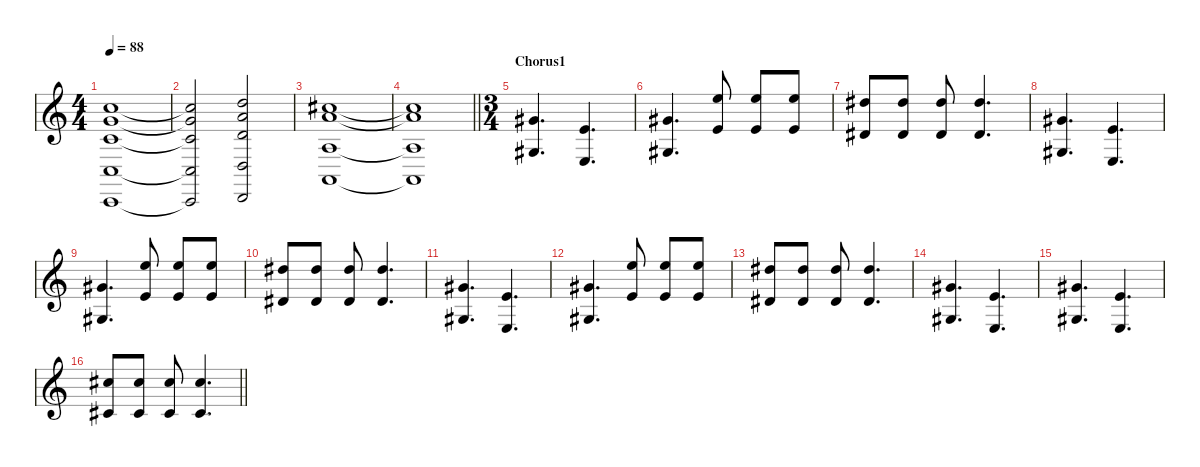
\defaultSystemsLayout 4
\hideDynamics
\bracketExtendMode nobrackets
\singleTrackTrackNamePolicy hidden
\multiTrackTrackNamePolicy hidden
\firstSystemTrackNameMode fullname
\otherSystemsTrackNameOrientation horizontal
\track ("Amb" "org.") {instrument drawbarorgan}
\staff {score}
\tuning (Db4 A3 E3 A2 E2 A1)
\ts (4 4)
\tempo 88
\clef g2
\ks c
(11.1 10.2 8.3 3.4 3.6).1{dy f beam Up} |
(11.1{t} 10.2{t} 8.3{t} 3.4{t} 3.6{t}).2{beam Up} (13.1 12.2 10.3 5.4 5.6).2{beam Up} |
(12.1{acc #} 12.2 5.3 5.5).1{beam Up} |
\barLineRight lightlight
(12.1{t acc #} 12.2{t} 5.3{t} 5.5{t}).1{beam Up} |
\ts (3 4)
\beaming (8 2 2 2)
\section ("" "Chorus1")
(11.2{acc #} 11.4{acc #}).4{d beam Up} (7.2 7.4).4{d beam Up} |
(11.2{acc #} 11.4{acc #}).4{d beam Up} (15.1 12.3).8{beam Up} (15.1 12.3).8{beam Up} (15.1 12.3).8{beam Up} |
(14.1{acc #} 11.3{acc #}).8{beam Up} (14.1{acc #} 11.3{acc #}).8{beam Up} (14.1{acc #} 11.3{acc #}).8{beam Up} (14.1{acc #} 11.3{acc #}).4{d beam Up} |
(11.2{acc #} 11.4{acc #}).4{d beam Up} (7.2 7.4).4{d beam Up} |
(11.2{acc #} 11.4{acc #}).4{d beam Up} (15.1 12.3).8{beam Up} (15.1 12.3).8{beam Up} (15.1 12.3).8{beam Up} |
(14.1{acc #} 11.3{acc #}).8{beam Up} (14.1{acc #} 11.3{acc #}).8{beam Up} (14.1{acc #} 11.3{acc #}).8{beam Up} (14.1{acc #} 11.3{acc #}).4{d beam Up} |
(11.2{acc #} 11.4{acc #}).4{d beam Up} (7.2 7.4).4{d beam Up} |
(11.2{acc #} 11.4{acc #}).4{d beam Up} (15.1 12.3).8{beam Up} (15.1 12.3).8{beam Up} (15.1 12.3).8{beam Up} |
(14.1{acc #} 11.3{acc #}).8{beam Up} (14.1{acc #} 11.3{acc #}).8{beam Up} (14.1{acc #} 11.3{acc #}).8{beam Up} (14.1{acc #} 11.3{acc #}).4{d beam Up} |
(11.2{acc #} 11.4{acc #}).4{d beam Up} (7.2 7.4).4{d beam Up} |
(11.2{acc #} 11.4{acc #}).4{d beam Up} (7.2 7.4).4{d beam Up} |
\barLineRight lightlight
(12.1{acc #} 9.3{acc #}).8{beam Up} (12.1{acc #} 9.3{acc #}).8{beam Up} (12.1{acc #} 9.3{acc #}).8{beam Up} (12.1{acc #} 9.3{acc #}).4{d beam Up}
